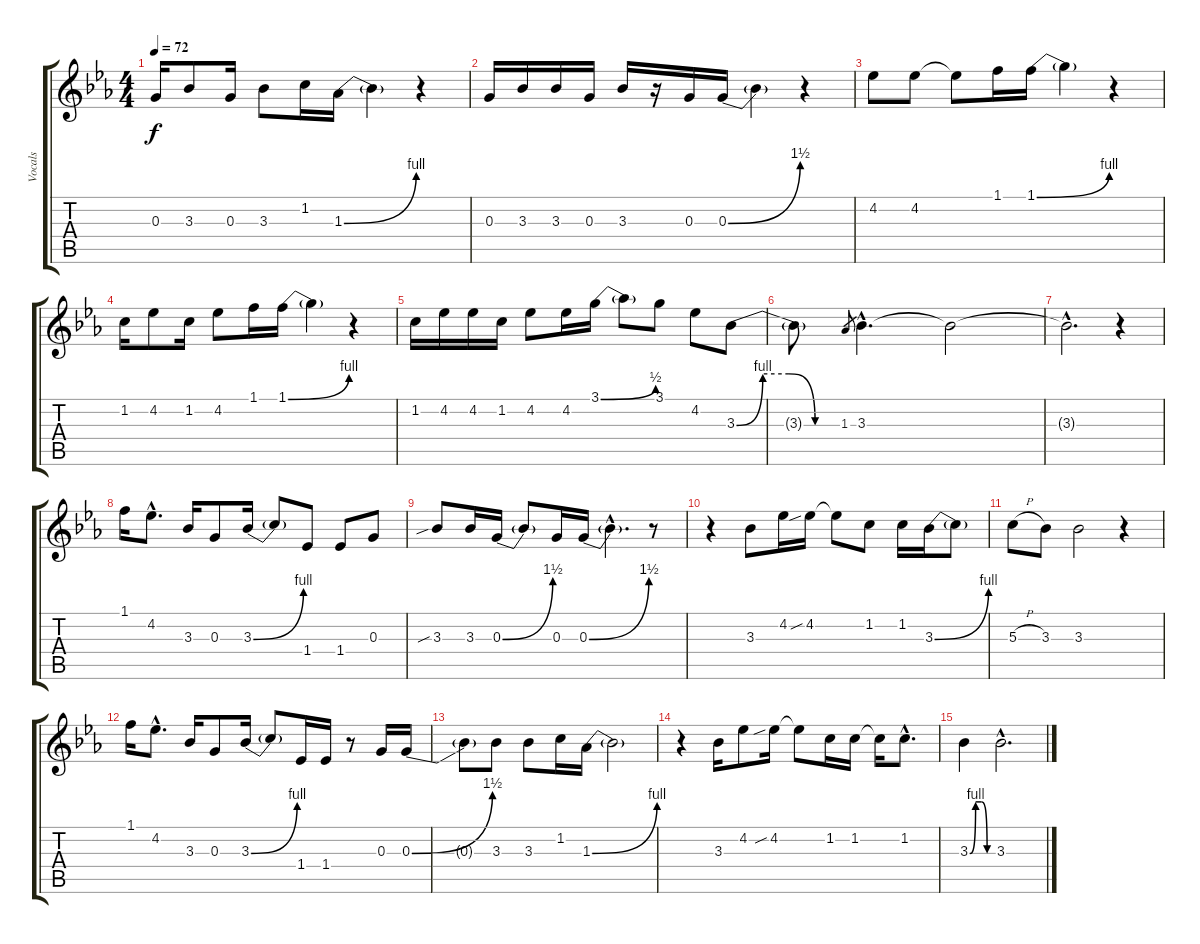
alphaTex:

\track ("Vocals" "Vocals") {instrument electricguitarjazz}
\staff {score tabs}
\tuning (E4 B3 G3 D3 A2 E2) {hide}
\ts (4 4)
\tempo 72
\clef g2
\ks eb
0.3.16{dy f} 3.3.8 0.3.16 3.3.8 1.2.16 1.3{be (bend 0 0 60 4)}.16 1.3{t}.4 r.4 |
0.3.16 3.3.16 3.3.16 0.3.16 3.3.16 r.16 0.3.16 0.3{be (bend 0 0 60 6)}.16 0.3{t}.4 r.4 |
4.2.8 4.2.8 4.2{t}.8 1.1.16 1.1{be (bend 0 0 60 4)}.16 1.1{t}.4 r.4 |
1.2.16 4.2.8 1.2.16 4.2.8 1.1.16 1.1{be (bend 0 0 60 4)}.16 1.1{t}.4 r.4 |
1.2.16 4.2.16 4.2.16 1.2.16 4.2.8 4.2.16 3.1{be (bend 0 0 60 2)}.16 3.1{t}.8 3.1.8 4.2.8 3.3{be (custom 0 0 15 4 30 4 45 0 60 0)}.8 |
3.3{t}.8 1.3.8{gr} 3.3{hac}.4{d} 3.3{t}.2 |
3.3{hac t}.2{d} r.4 |
1.1.16 4.2{hac}.8{d} 3.3.16 0.3.8 3.3{be (bend 0 0 60 4)}.16 3.3{t}.8 1.4.8 1.4.8 0.3.8 |
3.3{sib}.8 3.3.16 0.3{be (bend 0 0 60 6)}.16 0.3{t}.8 0.3.16 0.3{be (bend 0 0 60 6)}.16 0.3{hac t}.4{d} r.8 |
r.4 3.3.8 4.2.16 4.2{sib}.16 4.2{t}.8 1.2.8 1.2.16 3.3{be (bend 0 0 60 4)}.16 3.3{t}.8 |
5.3{h}.8 3.3.8 3.3.2 r.4 |
1.1.16 4.2{hac}.8{d} 3.3.16 0.3.8 3.3{be (bend 0 0 60 4)}.16 3.3{t}.8 1.4.16 1.4.16 r.8 0.3.16 0.3{be (bend 0 0 60 6)}.16 |
0.3{t}.8 3.3.8 3.3.8 1.2.16 1.3{be (bend 0 0 60 4)}.16 1.3{t}.2 |
r.4 3.3.16 4.2.8 4.2{sib}.16 4.2{t}.8 1.2.16 1.2.16 1.2{t}.16 1.2{hac}.8{d} |
3.3{be (custom 0 0 15 4 30 4 45 0 60 0)}.4 3.3{hac}.2{d}
